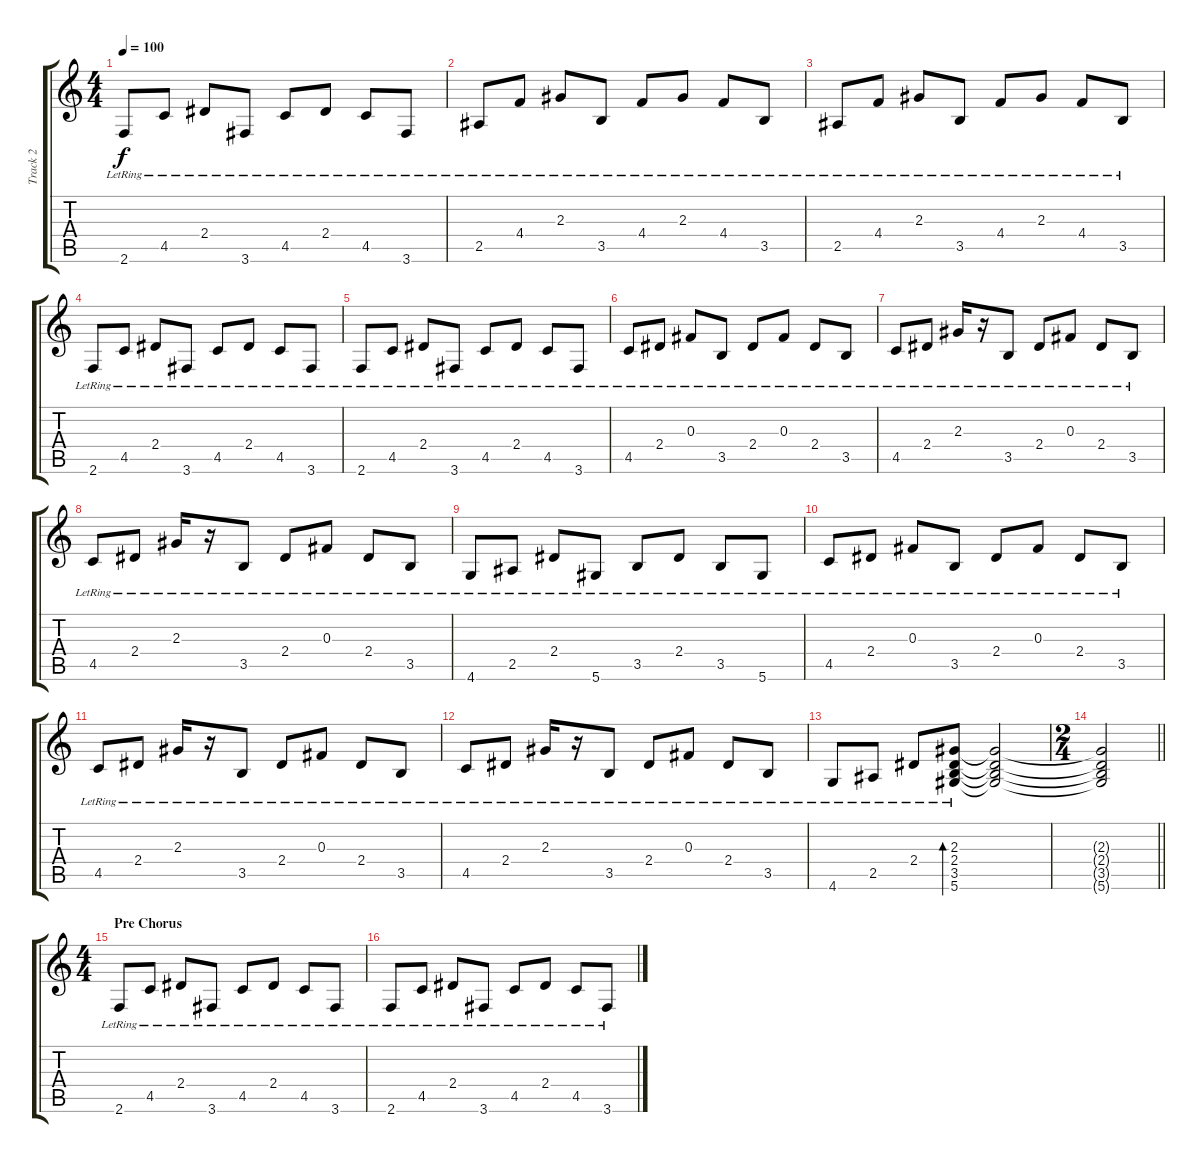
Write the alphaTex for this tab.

\track ("Track 2" "Track 2") {instrument electricguitarclean}
\staff {score tabs}
\tuning (Eb4 Bb3 Gb3 Db3 Ab2 Eb2) {hide}
\ts (4 4)
\tempo 100
\clef g2
\ks c
2.6{lr}.8{dy f} 4.5{lr}.8 2.4{lr}.8 3.6{lr}.8 4.5{lr}.8 2.4{lr}.8 4.5{lr}.8 3.6{lr}.8 |
2.5{lr}.8 4.4{lr}.8 2.3{lr}.8 3.5{lr}.8 4.4{lr}.8 2.3{lr}.8 4.4{lr}.8 3.5{lr}.8 |
2.5{lr}.8 4.4{lr}.8 2.3{lr}.8 3.5{lr}.8 4.4{lr}.8 2.3{lr}.8 4.4{lr}.8 3.5{lr}.8 |
2.6{lr}.8 4.5{lr}.8 2.4{lr}.8 3.6{lr}.8 4.5{lr}.8 2.4{lr}.8 4.5{lr}.8 3.6{lr}.8 |
2.6{lr}.8 4.5{lr}.8 2.4{lr}.8 3.6{lr}.8 4.5{lr}.8 2.4{lr}.8 4.5{lr}.8 3.6{lr}.8 |
4.5{lr}.8 2.4{lr}.8 0.3{lr}.8 3.5{lr}.8 2.4{lr}.8 0.3{lr}.8 2.4{lr}.8 3.5{lr}.8 |
4.5{lr}.8 2.4{lr}.8 2.3{lr}.16 r.16 3.5{lr}.8 2.4{lr}.8 0.3{lr}.8 2.4{lr}.8 3.5{lr}.8 |
4.5{lr}.8 2.4{lr}.8 2.3{lr}.16 r.16 3.5{lr}.8 2.4{lr}.8 0.3{lr}.8 2.4{lr}.8 3.5{lr}.8 |
4.6{lr}.8 2.5{lr}.8 2.4{lr}.8 5.6{lr}.8 3.5{lr}.8 2.4{lr}.8 3.5{lr}.8 5.6{lr}.8 |
4.5{lr}.8 2.4{lr}.8 0.3{lr}.8 3.5{lr}.8 2.4{lr}.8 0.3{lr}.8 2.4{lr}.8 3.5{lr}.8 |
4.5{lr}.8 2.4{lr}.8 2.3{lr}.16 r.16 3.5{lr}.8 2.4{lr}.8 0.3{lr}.8 2.4{lr}.8 3.5{lr}.8 |
4.5{lr}.8 2.4{lr}.8 2.3{lr}.16 r.16 3.5{lr}.8 2.4{lr}.8 0.3{lr}.8 2.4{lr}.8 3.5{lr}.8 |
4.6{lr}.8 2.5{lr}.8 2.4{lr}.8 (2.3{lr} 2.4{lr} 3.5{lr} 5.6{lr}).8{bd 60} (2.3{t} 2.4{t} 3.5{t} 5.6{t}).2 |
\ts (2 4)
\barLineRight lightlight
(2.3{t} 2.4{t} 3.5{t} 5.6{t}).2 |
\ts (4 4)
\section ("" "Pre Chorus")
2.6{lr}.8 4.5{lr}.8 2.4{lr}.8 3.6{lr}.8 4.5{lr}.8 2.4{lr}.8 4.5{lr}.8 3.6{lr}.8 |
2.6{lr}.8 4.5{lr}.8 2.4{lr}.8 3.6{lr}.8 4.5{lr}.8 2.4{lr}.8 4.5{lr}.8 3.6{lr}.8
